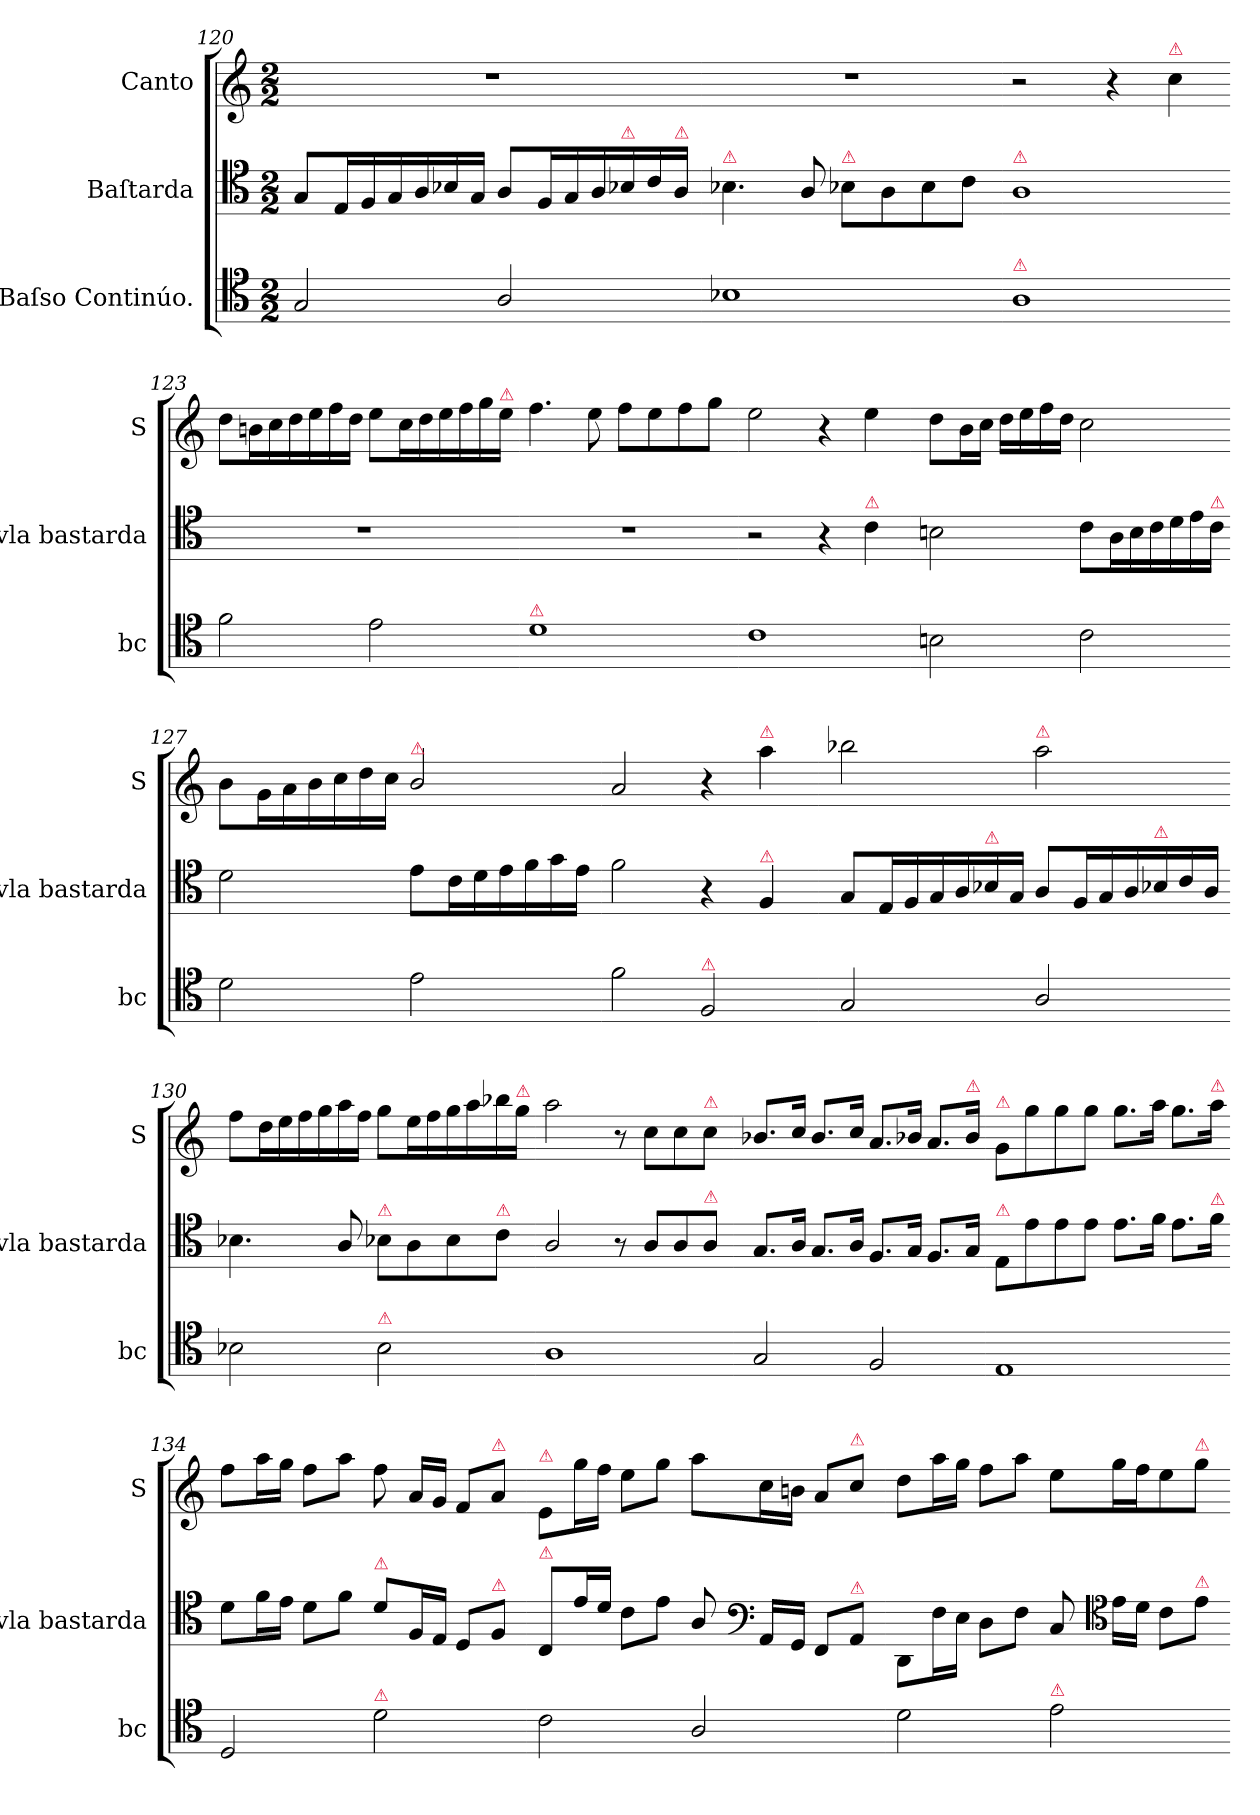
**kern	**kern	**kern
*part3	*part2	*part1
*staff3	*staff2	*staff1
*I"Baſso Continúo.	*I"Baſtarda	*I"Canto
*I'bc	*I'vla bastarda	*I'S
*clefC4	*clefC4	*clefG2
*k[]	*k[]	*k[]
*M2/2	*M2/2	*M2/2
=120	=120	=120
2G/	8G/L	1r
.	16E/L	.
.	16F/	.
.	16G/	.
.	16A/	.
.	16B-X/	.
.	16G/JJ	.
2A/	8A/L	.
.	16F/L	.
.	16G/	.
.	16A/	.
!	!LO:TX:a:color=crimson:t=⚠	!
.	16B-X/	.
.	16c/	.
!	!LO:TX:a:color=crimson:t=⚠	!
.	16A/JJ	.
=121-	=121-	=121-
!	!LO:TX:a:color=crimson:t=⚠	!
1B-X	4.B-X\	1r
.	8A/	.
!	!LO:TX:a:color=crimson:t=⚠	!
.	8B-X\L	.
.	8A\	.
.	8B-\	.
.	8c\J	.
=122-	=122-	=122-
!	!LO:TX:a:color=crimson:t=⚠	!
!LO:TX:a:color=crimson:t=⚠	!	!
1A	1A	2r
.	.	4r
!	!	!LO:TX:a:color=crimson:t=⚠
.	.	4cc\
=123-	=123-	=123-
2f\	1r	8dd\L
.	.	16bn\L
.	.	16cc\
.	.	16dd\
.	.	16ee\
.	.	16ff\
.	.	16dd\JJ
2e\	.	8ee\L
.	.	16cc\L
.	.	16dd\
.	.	16ee\
.	.	16ff\
.	.	16gg\
!	!	!LO:TX:a:color=crimson:t=⚠
.	.	16ee\JJ
=124-	=124-	=124-
!LO:TX:a:color=crimson:t=⚠	!	!
1d	1r	4.ff\
.	.	8ee\
.	.	8ff\L
.	.	8ee\
.	.	8ff\
.	.	8gg\J
=125-	=125-	=125-
1c	2r	2ee\
.	4r	4r
!	!LO:TX:a:color=crimson:t=⚠	!
.	4c\	4ee\
=126-	=126-	=126-
2Bn\	2Bn\	8dd\L
.	.	16b\L
.	.	16cc\JJ
.	.	16dd\LL
.	.	16ee\
.	.	16ff\
.	.	16dd\JJ
2c\	8c\L	2cc\
.	16A\L	.
.	16B\	.
.	16c\	.
.	16d\	.
.	16e\	.
!	!LO:TX:a:color=crimson:t=⚠	!
.	16c\JJ	.
=127-	=127-	=127-
2d\	2d\	8b\L
.	.	16g\L
.	.	16a\
.	.	16b\
.	.	16cc\
.	.	16dd\
.	.	16cc\JJ
!	!	!LO:TX:a:color=crimson:t=⚠
2e\	8e\L	2b/
.	16c\L	.
.	16d\	.
.	16e\	.
.	16f\	.
.	16g\	.
.	16e\JJ	.
=128-	=128-	=128-
2f\	2f\	2a/
!LO:TX:a:color=crimson:t=⚠	!	!
2F/	4r	4r
!	!	!LO:TX:a:color=crimson:t=⚠
!	!LO:TX:a:color=crimson:t=⚠	!
.	4F/	4aa\
=129-	=129-	=129-
2G/	8G/L	2bb-X\
.	16E/L	.
.	16F/	.
.	16G/	.
.	16A/	.
!	!LO:TX:a:color=crimson:t=⚠	!
.	16B-X/	.
.	16G/JJ	.
!	!	!LO:TX:a:color=crimson:t=⚠
2A/	8A/L	2aa\
.	16F/L	.
.	16G/	.
.	16A/	.
!	!LO:TX:a:color=crimson:t=⚠	!
.	16B-X/	.
.	16c/	.
.	16A/JJ	.
=130-	=130-	=130-
2B-X\	4.B-X\	8ff\L
.	.	16dd\L
.	.	16ee\
.	.	16ff\
.	.	16gg\
.	8A/	16aa\
.	.	16ff\JJ
!	!LO:TX:a:color=crimson:t=⚠	!
!LO:TX:a:color=crimson:t=⚠	!	!
2B-\	8B-X\L	8gg\L
.	8A\	16ee\L
.	.	16ff\
.	8B-\	16gg\
.	.	16aa\
!	!LO:TX:a:color=crimson:t=⚠	!
.	8c\J	16bb-X\
!	!	!LO:TX:a:color=crimson:t=⚠
.	.	16gg\JJ
=131-	=131-	=131-
1A	2A/	2aa\
.	8r	8r
.	8A/L	8cc\L
.	8A/	8cc\
!	!	!LO:TX:a:color=crimson:t=⚠
!	!LO:TX:a:color=crimson:t=⚠	!
.	8A/J	8cc\J
=132-	=132-	=132-
2G/	8.G/L	8.b-X/L
.	16A/Jk	16cc/Jk
.	8.G/L	8.b-/L
.	16A/Jk	16cc/Jk
2F/	8.F/L	8.a/L
.	16G/Jk	16b-X/Jk
.	8.F/L	8.a/L
!	!	!LO:TX:a:color=crimson:t=⚠
.	16G/Jk	16b-/Jk
=133-	=133-	=133-
!	!	!LO:TX:a:color=crimson:t=⚠
!	!LO:TX:a:color=crimson:t=⚠	!
1E	8E/L	8g/L
.	8e\	8gg\
.	8e\	8gg\
.	8e\J	8gg\J
.	8.e\L	8.gg\L
.	16f\Jk	16aa\Jk
.	8.e\L	8.gg\L
!	!	!LO:TX:a:color=crimson:t=⚠
!	!LO:TX:a:color=crimson:t=⚠	!
.	16f\Jk	16aa\Jk
=134-	=134-	=134-
2D/	8d\L	8ff\L
.	16f\L	16aa\L
.	16e\JJ	16gg\JJ
.	8d\L	8ff\L
.	8f\J	8aa\J
!	!LO:TX:a:color=crimson:t=⚠	!
!LO:TX:a:color=crimson:t=⚠	!	!
2d\	8d\L	8ff\
.	16F/L	16a/LL
.	16E/JJ	16g/JJ
.	8D/L	8f/L
!	!	!LO:TX:a:color=crimson:t=⚠
!	!LO:TX:a:color=crimson:t=⚠	!
.	8F/J	8a/J
=135-	=135-	=135-
!	!	!LO:TX:a:color=crimson:t=⚠
!	!LO:TX:a:color=crimson:t=⚠	!
2c\	8C/L	8e\L
.	16e/L	16gg\L
.	16d/JJ	16ff\JJ
.	8c\L	8ee\L
.	8e\J	8gg\J
2A/	8A/	8aa\L
*	*clefF4	*
.	16AA/LL	16cc\L
.	16GG/JJ	16bn\JJ
.	8FF/L	8a/L
!	!	!LO:TX:a:color=crimson:t=⚠
!	!LO:TX:a:color=crimson:t=⚠	!
.	8AA/J	8cc/J
=136-	=136-	=136-
2d\	8DD/L	8dd\L
.	16F\L	16aa\L
.	16E\JJ	16gg\JJ
.	8D\L	8ff\L
.	8F\J	8aa\J
!LO:TX:a:color=crimson:t=⚠	!	!
2e\	8C/	8ee\L
*	*clefC4	*
.	16e\LL	16gg\L
.	16d\JJ	16ff\J
.	8c\L	8ee\
!	!	!LO:TX:a:color=crimson:t=⚠
!	!LO:TX:a:color=crimson:t=⚠	!
.	8e\J	8gg\J
=-	=-	=-
*-	*-	*-
